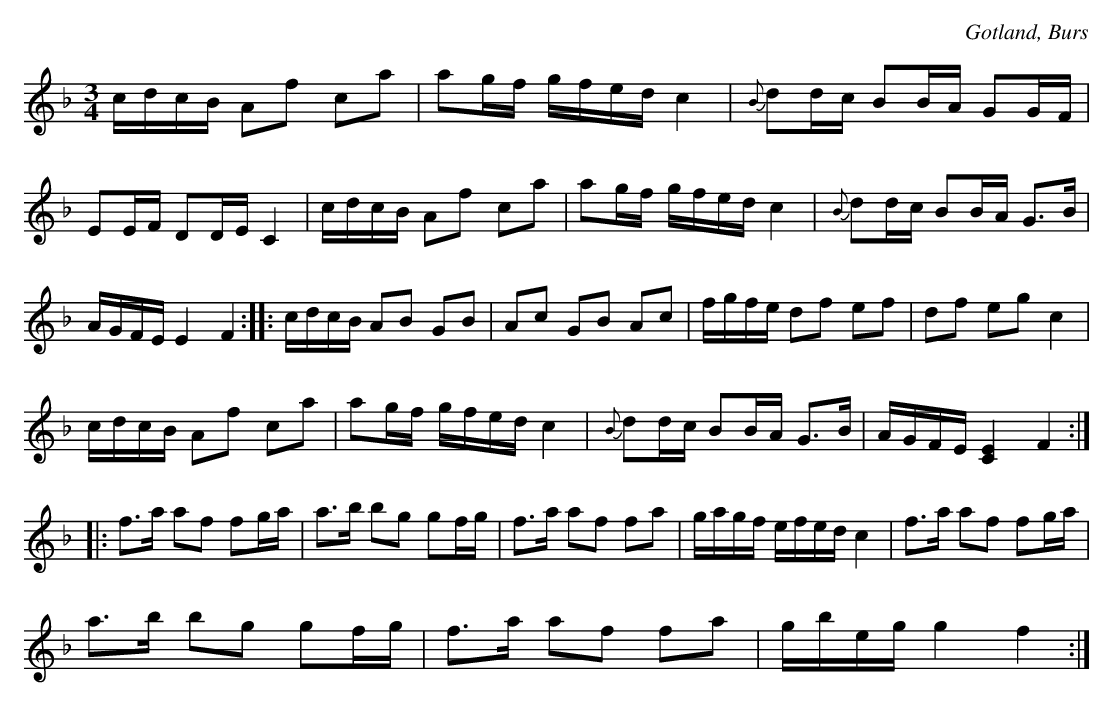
X:1
T:
O:Gotland, Burs
M:3/4
L:1/16
K:F
cdcB A2f2 c2a2|a2gf gfed c4|{B} d2dc B2BA G2GF|
E2EF D2DE C4|cdcB A2f2 c2a2|a2gf gfed c4|{B} d2dc B2BA G3B| % inf\"ort r\"attelse fr\aan originalet
AGFE E4 F4::cdcB A2B2 G2B2|A2c2 G2B2 A2c2|fgfe d2f2 e2f2|d2f2 e2g2 c4|
cdcB A2f2 c2a2|a2gf gfed c4|{B} d2dc B2BA G3B|AGFE [C4E4] F4::
f3a a2f2 f2ga|a3b b2g2 g2fg|f3a a2f2 f2a2|gagf efed c4|f3a a2f2 f2ga|
a3b b2g2 g2fg|f3a a2f2 f2a2|gbeg g4 f4:|
